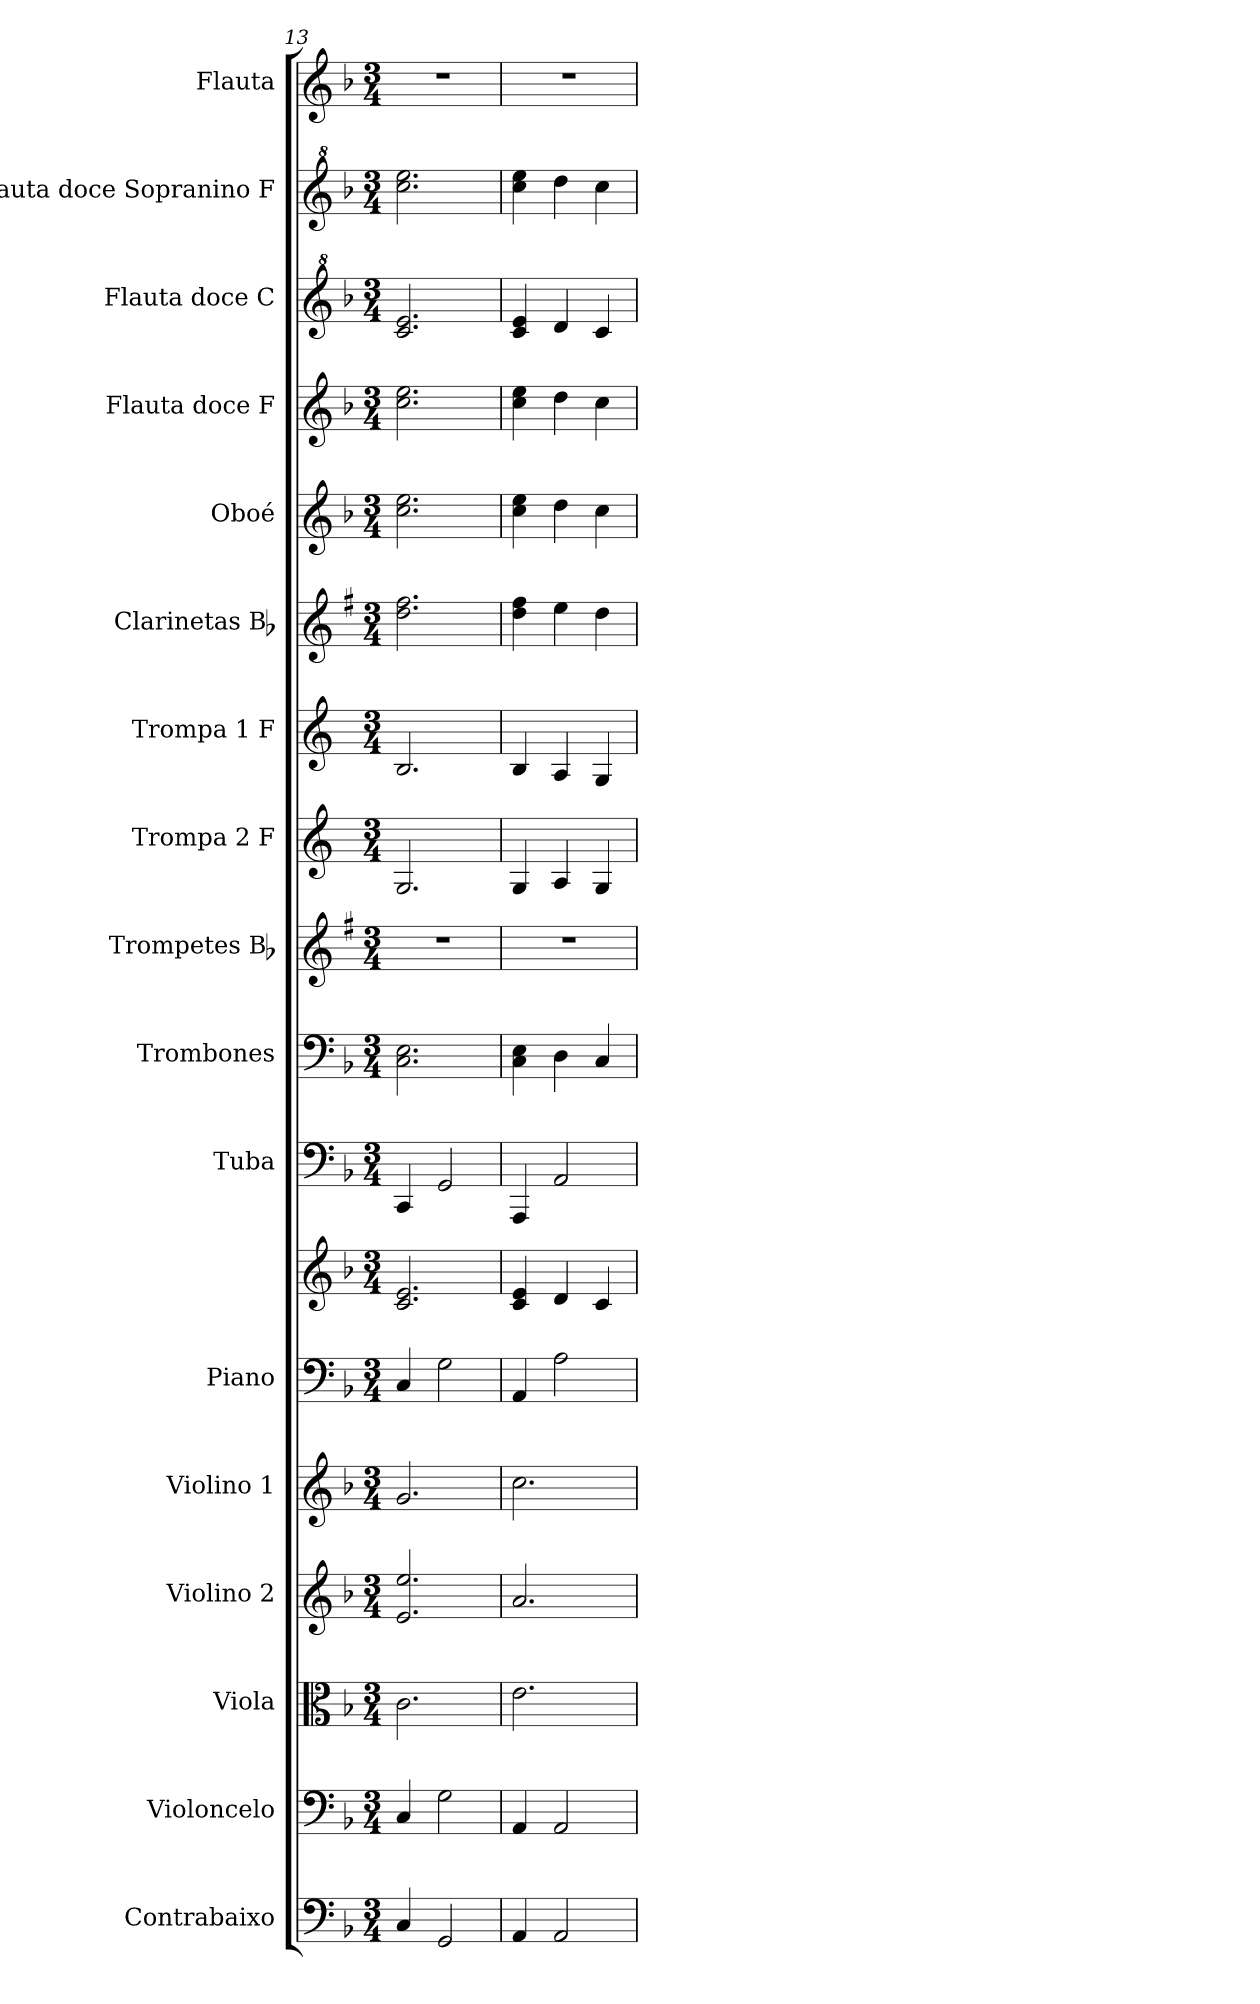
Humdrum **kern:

**kern	**kern	**kern	**kern	**kern	**kern	**kern	**kern	**kern	**kern	**kern	**kern	**kern	**kern	**kern	**kern	**kern	**kern
*part17	*part16	*part15	*part14	*part13	*part12	*part12	*part11	*part10	*part9	*part8	*part7	*part6	*part5	*part4	*part3	*part2	*part1
*staff18	*staff17	*staff16	*staff15	*staff14	*staff13	*staff12	*staff11	*staff10	*staff9	*staff8	*staff7	*staff6	*staff5	*staff4	*staff3	*staff2	*staff1
*I"Contrabaixo	*I"Violoncelo	*I"Viola	*I"Violino 2	*I"Violino 1	*I"Piano	*	*I"Tuba	*I"Trombones	*I"Trompetes Bb	*I"Trompa 2  F	*I"Trompa 1 F	*I"Clarinetas Bb	*I"Oboé	*I"Flauta doce F	*I"Flauta doce  C	*I"Flauta doce  Sopranino F	*I"Flauta
*I'Cb.	*I'Vc.	*I'Vla.	*I'Vln. 2	*I'Vln. 1	*I'Pno	*	*I'Tba.	*I'Tbn.	*I'Tpt.	*	*	*I'Cl.	*I'Ob.	*	*	*I'Fl. d. sop.	*I'Fl.
*clefF4	*clefF4	*clefC3	*clefG2	*clefG2	*clefF4	*clefG2	*clefF4	*clefF4	*clefG2	*clefG2	*clefG2	*clefG2	*clefG2	*clefG2	*clefG^2	*clefG^2	*clefG2
*ITrd7c12	*	*	*	*	*	*	*	*	*ITrd1c2	*ITrd4c7	*ITrd4c7	*ITrd1c2	*	*	*ITrd-7c-12	*ITrd-7c-12	*
*k[b-]	*k[b-]	*k[b-]	*k[b-]	*k[b-]	*k[b-]	*k[b-]	*k[b-]	*k[b-]	*k[b-]	*k[b-]	*k[b-]	*k[b-]	*k[b-]	*k[b-]	*k[b-]	*k[b-]	*k[b-]
*F:	*F:	*F:	*F:	*F:	*F:	*F:	*F:	*F:	*F:	*	*	*F:	*F:	*F:	*F:	*F:	*F:
*M3/4	*M3/4	*M3/4	*M3/4	*M3/4	*M3/4	*M3/4	*M3/4	*M3/4	*M3/4	*M3/4	*M3/4	*M3/4	*M3/4	*M3/4	*M3/4	*M3/4	*M3/4
=13	=13	=13	=13	=13	=13	=13	=13	=13	=13	=13	=13	=13	=13	=13	=13	=13	=13
4CC/	4C/	2.c\	2.e/ 2.ee/	2.g/	4C/	2.c/ 2.e/	4CC/	2.C\ 2.E\	2.r	2.C/	2.E/	2.cc\ 2.ee\	2.cc\ 2.ee\	2.cc\ 2.ee\	2.ccc/ 2.eee/	2.cccc\ 2.eeee\	2.r
2GGG/	2G\	.	.	.	2G\	.	2GG/	.	.	.	.	.	.	.	.	.	.
=14	=14	=14	=14	=14	=14	=14	=14	=14	=14	=14	=14	=14	=14	=14	=14	=14	=14
4AAA/	4AA/	2.e\	2.a/	2.cc\	4AA/	4c/ 4e/	4AAA/	4C\ 4E\	2.r	4C/	4E/	4cc\ 4ee\	4cc\ 4ee\	4cc\ 4ee\	4ccc/ 4eee/	4cccc\ 4eeee\	2.r
2AAA/	2AA/	.	.	.	2A\	4d/	2AA/	4D\	.	4D/	4D/	4dd\	4dd\	4dd\	4ddd/	4dddd\	.
.	.	.	.	.	.	4c/	.	4C/	.	4C/	4C/	4cc\	4cc\	4cc\	4ccc/	4cccc\	.
=	=	=	=	=	=	=	=	=	=	=	=	=	=	=	=	=	=
*-	*-	*-	*-	*-	*-	*-	*-	*-	*-	*-	*-	*-	*-	*-	*-	*-	*-
